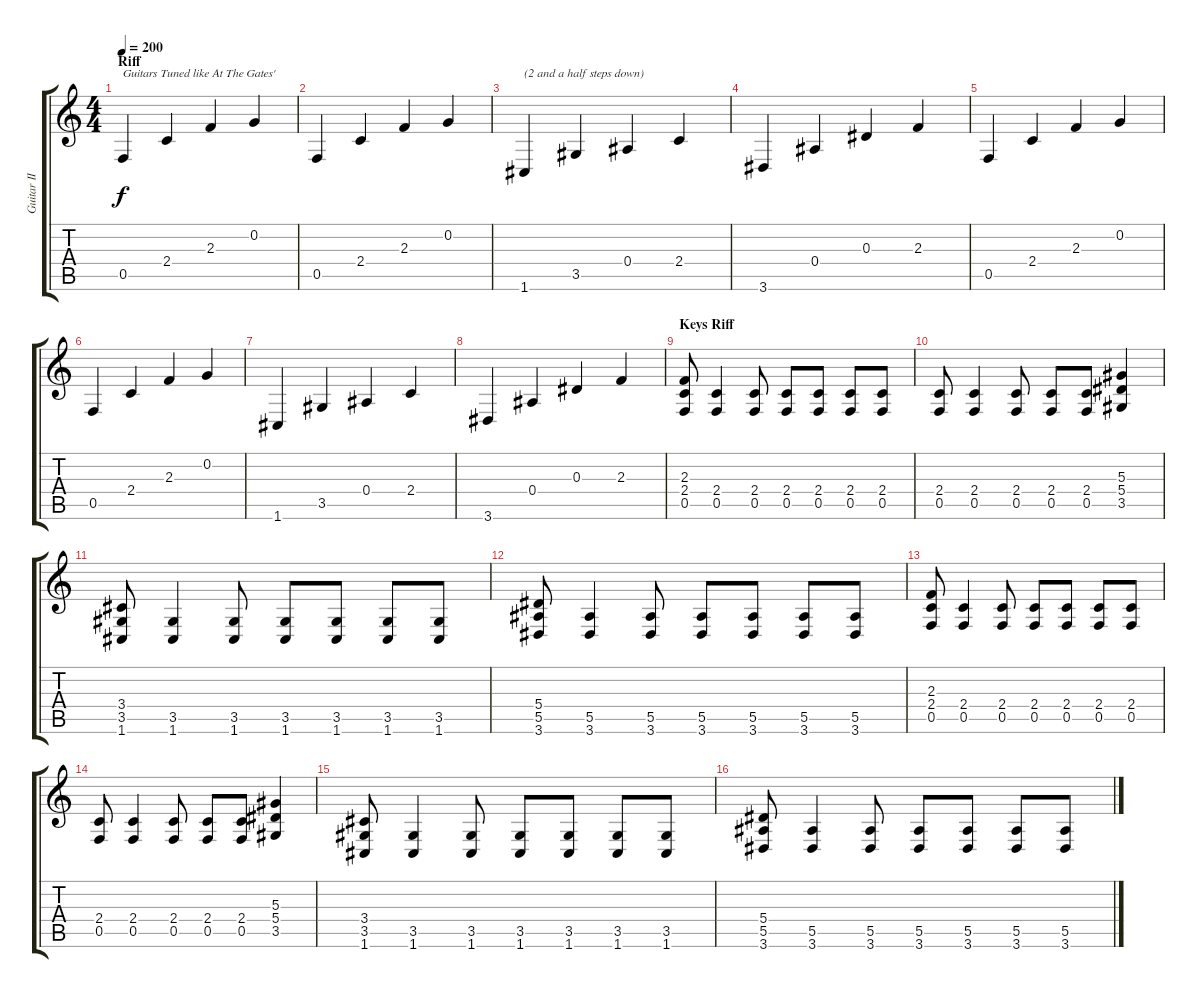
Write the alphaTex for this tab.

\track ("Guitar II" "Guitar II") {instrument distortionguitar}
\staff {score tabs}
\tuning (C4 G3 Eb3 Bb2 F2 C2) {hide}
\ts (4 4)
\section ("" "Riff")
\tempo 200
\clef g2
\ks c
0.5.4{txt "Guitars Tuned like At The Gates'" dy f volume 16 balance 9 instrument distortionguitar} 2.4.4 2.3.4 0.2.4 |
0.5.4 2.4.4 2.3.4 0.2.4 |
1.6.4{txt "(2 and a half steps down)"} 3.5.4 0.4.4 2.4.4 |
3.6.4 0.4.4 0.3.4 2.3.4 |
0.5.4 2.4.4 2.3.4 0.2.4 |
0.5.4 2.4.4 2.3.4 0.2.4 |
1.6.4 3.5.4 0.4.4 2.4.4 |
3.6.4 0.4.4 0.3.4 2.3.4 |
\section ("" "Keys Riff")
(2.3 2.4 0.5).8{volume 11 balance 14} (2.4 0.5).4 (2.4 0.5).8 (2.4 0.5).8 (2.4 0.5).8 (2.4 0.5).8 (2.4 0.5).8 |
(2.4 0.5).8 (2.4 0.5).4 (2.4 0.5).8 (2.4 0.5).8 (2.4 0.5).8 (5.3 5.4 3.5).4 |
(3.4 3.5 1.6).8 (3.5 1.6).4 (3.5 1.6).8 (3.5 1.6).8 (3.5 1.6).8 (3.5 1.6).8 (3.5 1.6).8 |
(5.4 5.5 3.6).8 (5.5 3.6).4 (5.5 3.6).8 (5.5 3.6).8 (5.5 3.6).8 (5.5 3.6).8 (5.5 3.6).8 |
(2.3 2.4 0.5).8 (2.4 0.5).4 (2.4 0.5).8 (2.4 0.5).8 (2.4 0.5).8 (2.4 0.5).8 (2.4 0.5).8 |
(2.4 0.5).8 (2.4 0.5).4 (2.4 0.5).8 (2.4 0.5).8 (2.4 0.5).8 (5.3 5.4 3.5).4 |
(3.4 3.5 1.6).8 (3.5 1.6).4 (3.5 1.6).8 (3.5 1.6).8 (3.5 1.6).8 (3.5 1.6).8 (3.5 1.6).8 |
(5.4 5.5 3.6).8 (5.5 3.6).4 (5.5 3.6).8 (5.5 3.6).8 (5.5 3.6).8 (5.5 3.6).8 (5.5 3.6).8
